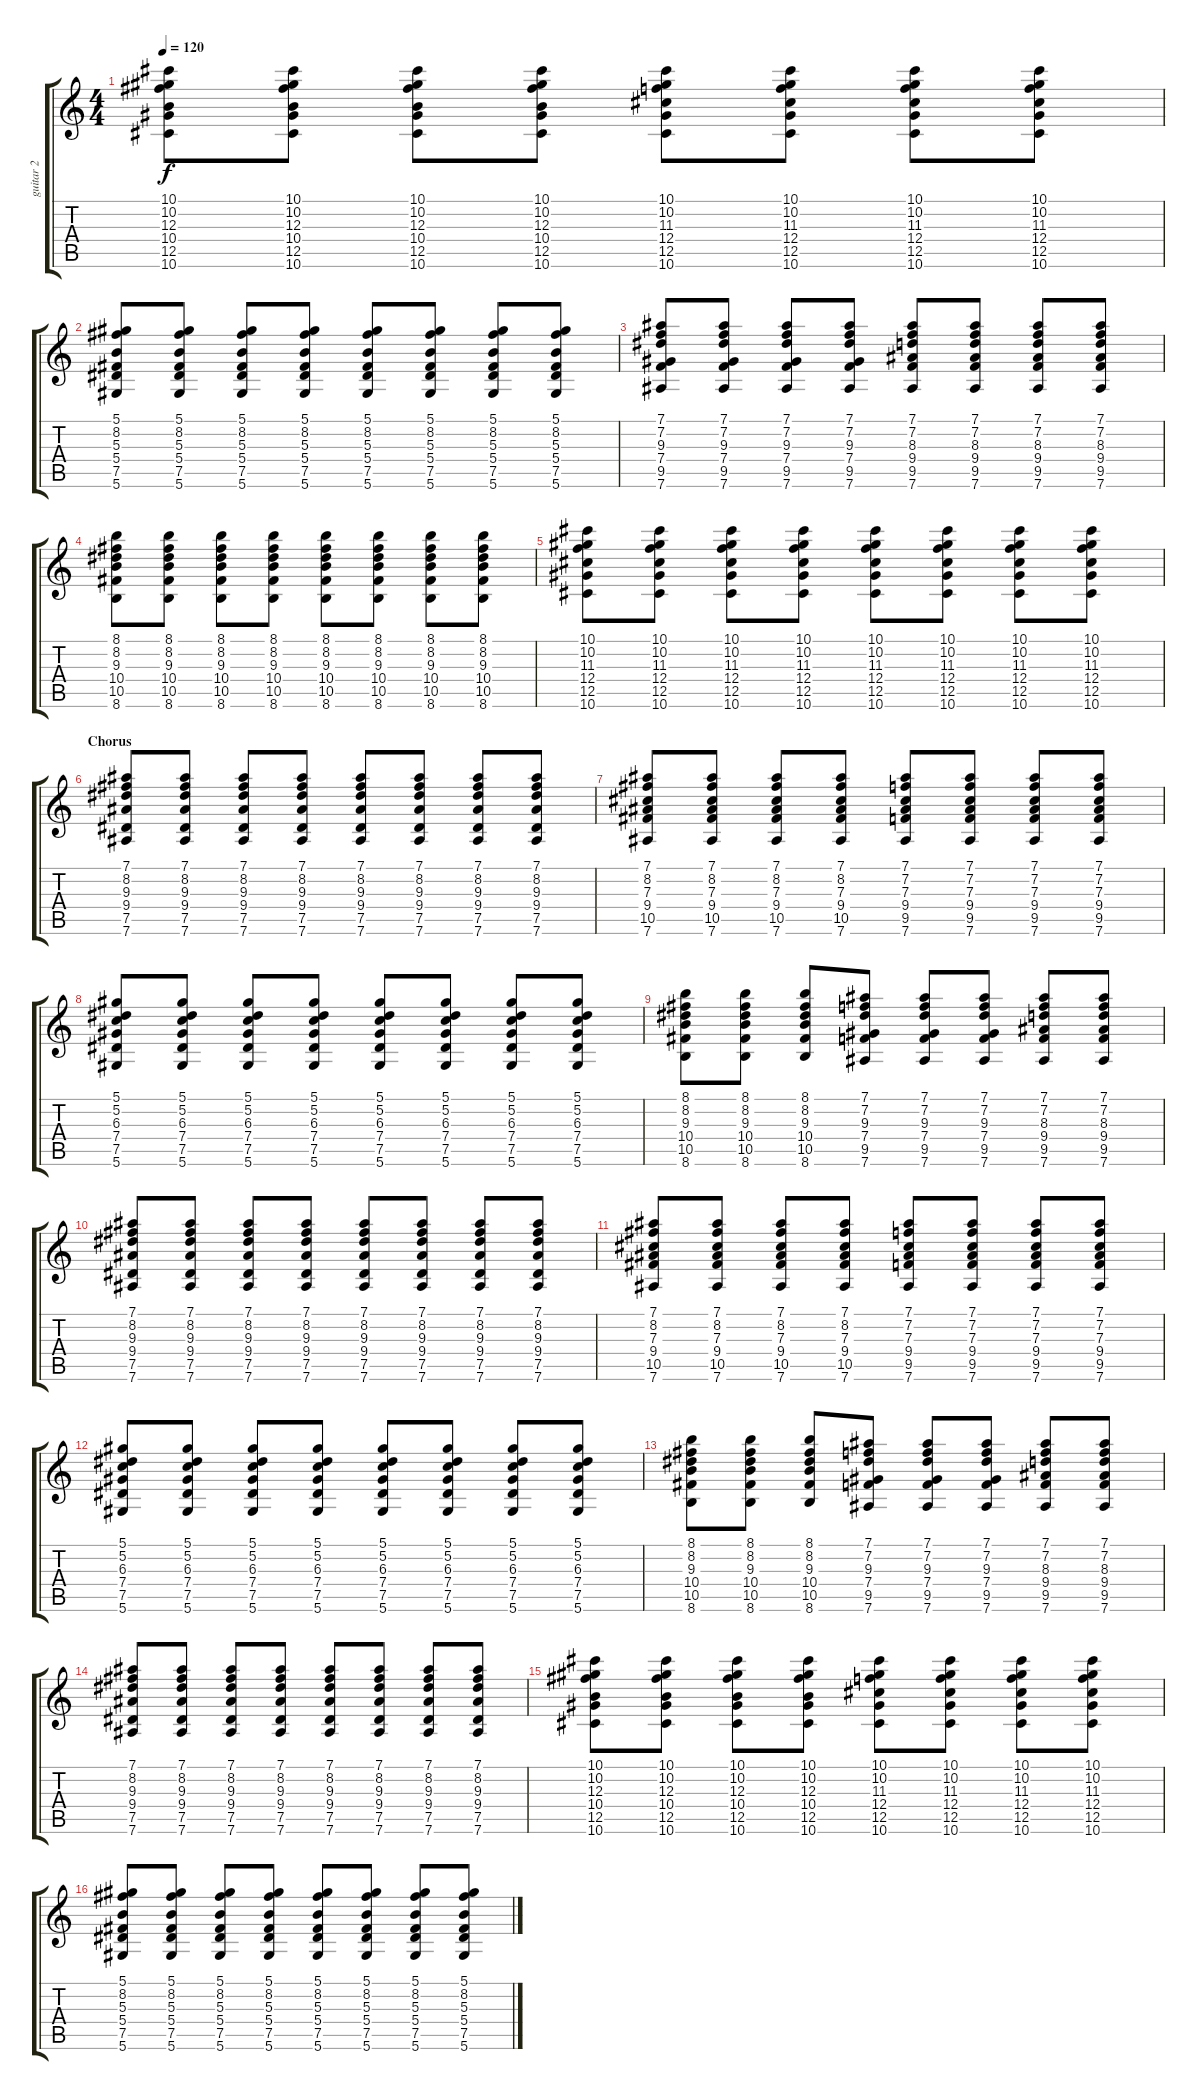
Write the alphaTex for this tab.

\track ("guitar 2" "guitar 2") {instrument distortionguitar}
\staff {score tabs}
\tuning (Eb4 Bb3 Gb3 Db3 Ab2 Eb2) {hide}
\ts (4 4)
\tempo 120
\clef g2
\ks c
(10.1 10.2 12.3 10.4 12.5 10.6).8{dy f} (10.1 10.2 12.3 10.4 12.5 10.6).8 (10.1 10.2 12.3 10.4 12.5 10.6).8 (10.1 10.2 12.3 10.4 12.5 10.6).8 (10.1 10.2 11.3 12.4 12.5 10.6).8 (10.1 10.2 11.3 12.4 12.5 10.6).8 (10.1 10.2 11.3 12.4 12.5 10.6).8 (10.1 10.2 11.3 12.4 12.5 10.6).8 |
(5.1 8.2 5.3 5.4 7.5 5.6).8 (5.1 8.2 5.3 5.4 7.5 5.6).8 (5.1 8.2 5.3 5.4 7.5 5.6).8 (5.1 8.2 5.3 5.4 7.5 5.6).8 (5.1 8.2 5.3 5.4 7.5 5.6).8 (5.1 8.2 5.3 5.4 7.5 5.6).8 (5.1 8.2 5.3 5.4 7.5 5.6).8 (5.1 8.2 5.3 5.4 7.5 5.6).8 |
(7.1 7.2 9.3 7.4 9.5 7.6).8 (7.1 7.2 9.3 7.4 9.5 7.6).8 (7.1 7.2 9.3 7.4 9.5 7.6).8 (7.1 7.2 9.3 7.4 9.5 7.6).8 (7.1 7.2 8.3 9.4 9.5 7.6).8 (7.1 7.2 8.3 9.4 9.5 7.6).8 (7.1 7.2 8.3 9.4 9.5 7.6).8 (7.1 7.2 8.3 9.4 9.5 7.6).8 |
(8.1 8.2 9.3 10.4 10.5 8.6).8 (8.1 8.2 9.3 10.4 10.5 8.6).8 (8.1 8.2 9.3 10.4 10.5 8.6).8 (8.1 8.2 9.3 10.4 10.5 8.6).8 (8.1 8.2 9.3 10.4 10.5 8.6).8 (8.1 8.2 9.3 10.4 10.5 8.6).8 (8.1 8.2 9.3 10.4 10.5 8.6).8 (8.1 8.2 9.3 10.4 10.5 8.6).8 |
(10.1 10.2 11.3 12.4 12.5 10.6).8 (10.1 10.2 11.3 12.4 12.5 10.6).8 (10.1 10.2 11.3 12.4 12.5 10.6).8 (10.1 10.2 11.3 12.4 12.5 10.6).8 (10.1 10.2 11.3 12.4 12.5 10.6).8 (10.1 10.2 11.3 12.4 12.5 10.6).8 (10.1 10.2 11.3 12.4 12.5 10.6).8 (10.1 10.2 11.3 12.4 12.5 10.6).8 |
\section ("" "Chorus")
(7.1 8.2 9.3 9.4 7.5 7.6).8 (7.1 8.2 9.3 9.4 7.5 7.6).8 (7.1 8.2 9.3 9.4 7.5 7.6).8 (7.1 8.2 9.3 9.4 7.5 7.6).8 (7.1 8.2 9.3 9.4 7.5 7.6).8 (7.1 8.2 9.3 9.4 7.5 7.6).8 (7.1 8.2 9.3 9.4 7.5 7.6).8 (7.1 8.2 9.3 9.4 7.5 7.6).8 |
(7.1 8.2 7.3 9.4 10.5 7.6).8 (7.1 8.2 7.3 9.4 10.5 7.6).8 (7.1 8.2 7.3 9.4 10.5 7.6).8 (7.1 8.2 7.3 9.4 10.5 7.6).8 (7.1 7.2 7.3 9.4 9.5 7.6).8 (7.1 7.2 7.3 9.4 9.5 7.6).8 (7.1 7.2 7.3 9.4 9.5 7.6).8 (7.1 7.2 7.3 9.4 9.5 7.6).8 |
(5.1 5.2 6.3 7.4 7.5 5.6).8 (5.1 5.2 6.3 7.4 7.5 5.6).8 (5.1 5.2 6.3 7.4 7.5 5.6).8 (5.1 5.2 6.3 7.4 7.5 5.6).8 (5.1 5.2 6.3 7.4 7.5 5.6).8 (5.1 5.2 6.3 7.4 7.5 5.6).8 (5.1 5.2 6.3 7.4 7.5 5.6).8 (5.1 5.2 6.3 7.4 7.5 5.6).8 |
(8.1 8.2 9.3 10.4 10.5 8.6).8 (8.1 8.2 9.3 10.4 10.5 8.6).8 (8.1 8.2 9.3 10.4 10.5 8.6).8 (7.1 7.2 9.3 7.4 9.5 7.6).8 (7.1 7.2 9.3 7.4 9.5 7.6).8 (7.1 7.2 9.3 7.4 9.5 7.6).8 (7.1 7.2 8.3 9.4 9.5 7.6).8 (7.1 7.2 8.3 9.4 9.5 7.6).8 |
(7.1 8.2 9.3 9.4 7.5 7.6).8 (7.1 8.2 9.3 9.4 7.5 7.6).8 (7.1 8.2 9.3 9.4 7.5 7.6).8 (7.1 8.2 9.3 9.4 7.5 7.6).8 (7.1 8.2 9.3 9.4 7.5 7.6).8 (7.1 8.2 9.3 9.4 7.5 7.6).8 (7.1 8.2 9.3 9.4 7.5 7.6).8 (7.1 8.2 9.3 9.4 7.5 7.6).8 |
(7.1 8.2 7.3 9.4 10.5 7.6).8 (7.1 8.2 7.3 9.4 10.5 7.6).8 (7.1 8.2 7.3 9.4 10.5 7.6).8 (7.1 8.2 7.3 9.4 10.5 7.6).8 (7.1 7.2 7.3 9.4 9.5 7.6).8 (7.1 7.2 7.3 9.4 9.5 7.6).8 (7.1 7.2 7.3 9.4 9.5 7.6).8 (7.1 7.2 7.3 9.4 9.5 7.6).8 |
(5.1 5.2 6.3 7.4 7.5 5.6).8 (5.1 5.2 6.3 7.4 7.5 5.6).8 (5.1 5.2 6.3 7.4 7.5 5.6).8 (5.1 5.2 6.3 7.4 7.5 5.6).8 (5.1 5.2 6.3 7.4 7.5 5.6).8 (5.1 5.2 6.3 7.4 7.5 5.6).8 (5.1 5.2 6.3 7.4 7.5 5.6).8 (5.1 5.2 6.3 7.4 7.5 5.6).8 |
(8.1 8.2 9.3 10.4 10.5 8.6).8 (8.1 8.2 9.3 10.4 10.5 8.6).8 (8.1 8.2 9.3 10.4 10.5 8.6).8 (7.1 7.2 9.3 7.4 9.5 7.6).8 (7.1 7.2 9.3 7.4 9.5 7.6).8 (7.1 7.2 9.3 7.4 9.5 7.6).8 (7.1 7.2 8.3 9.4 9.5 7.6).8 (7.1 7.2 8.3 9.4 9.5 7.6).8 |
(7.1 8.2 9.3 9.4 7.5 7.6).8 (7.1 8.2 9.3 9.4 7.5 7.6).8 (7.1 8.2 9.3 9.4 7.5 7.6).8 (7.1 8.2 9.3 9.4 7.5 7.6).8 (7.1 8.2 9.3 9.4 7.5 7.6).8 (7.1 8.2 9.3 9.4 7.5 7.6).8 (7.1 8.2 9.3 9.4 7.5 7.6).8 (7.1 8.2 9.3 9.4 7.5 7.6).8 |
(10.1 10.2 12.3 10.4 12.5 10.6).8 (10.1 10.2 12.3 10.4 12.5 10.6).8 (10.1 10.2 12.3 10.4 12.5 10.6).8 (10.1 10.2 12.3 10.4 12.5 10.6).8 (10.1 10.2 11.3 12.4 12.5 10.6).8 (10.1 10.2 11.3 12.4 12.5 10.6).8 (10.1 10.2 11.3 12.4 12.5 10.6).8 (10.1 10.2 11.3 12.4 12.5 10.6).8 |
(5.1 8.2 5.3 5.4 7.5 5.6).8 (5.1 8.2 5.3 5.4 7.5 5.6).8 (5.1 8.2 5.3 5.4 7.5 5.6).8 (5.1 8.2 5.3 5.4 7.5 5.6).8 (5.1 8.2 5.3 5.4 7.5 5.6).8 (5.1 8.2 5.3 5.4 7.5 5.6).8 (5.1 8.2 5.3 5.4 7.5 5.6).8 (5.1 8.2 5.3 5.4 7.5 5.6).8
